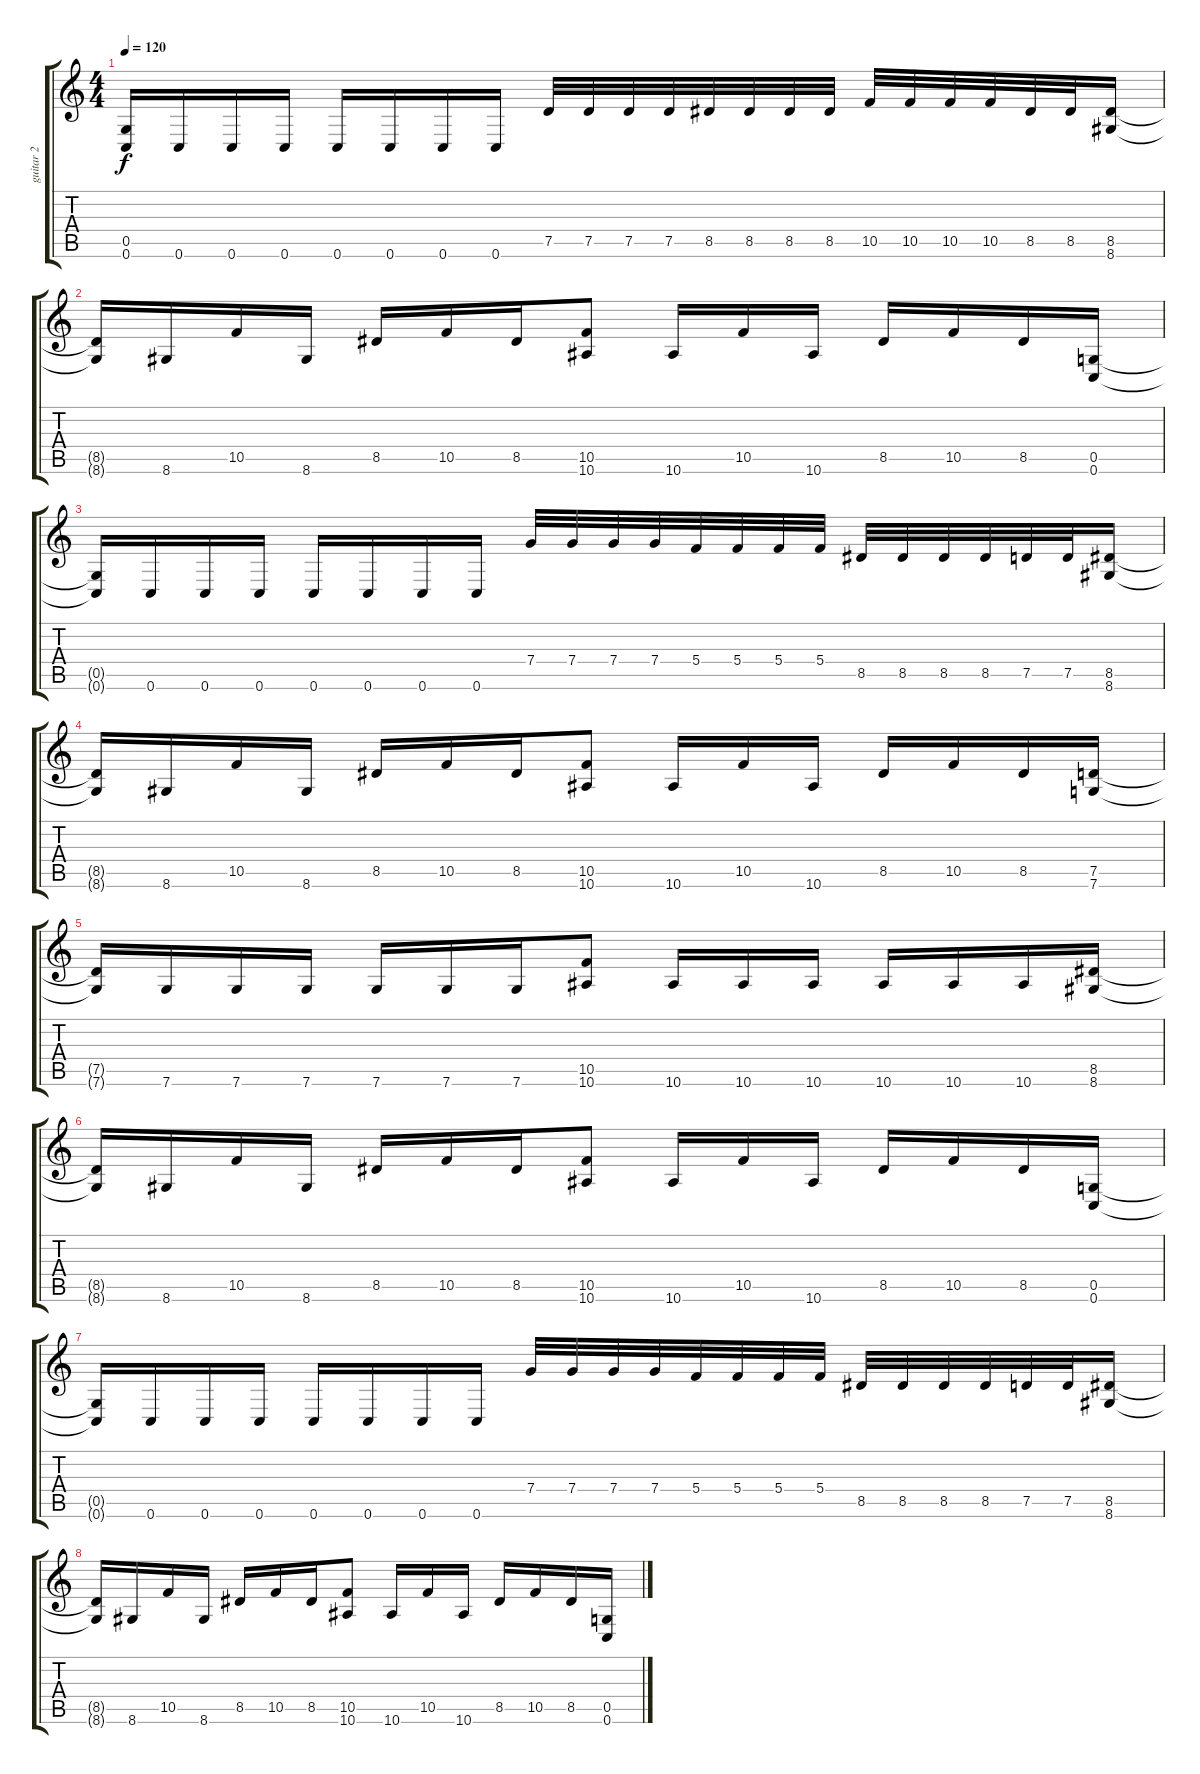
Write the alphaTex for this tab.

\track ("guitar 2" "guitar 2") {instrument overdrivenguitar}
\staff {score tabs}
\tuning (D4 A3 F3 C3 G2 C2) {hide}
\ts (4 4)
\tempo 120
\clef g2
\ks c
(0.5{t} 0.6{t}).16{dy f} 0.6.16 0.6.16 0.6.16 0.6.16 0.6.16 0.6.16 0.6.16 7.5.32 7.5.32 7.5.32 7.5.32 8.5.32 8.5.32 8.5.32 8.5.32 10.5.32 10.5.32 10.5.32 10.5.32 8.5.32 8.5.32 (8.5 8.6).16 |
(8.5{t} 8.6{t}).16 8.6.16 10.5.16 8.6.16 8.5.16 10.5.16 8.5.16 (10.5 10.6).8 10.6.16 10.5.16 10.6.16 8.5.16 10.5.16 8.5.16 (0.5 0.6).16 |
(0.5{t} 0.6{t}).16 0.6.16 0.6.16 0.6.16 0.6.16 0.6.16 0.6.16 0.6.16 7.4.32 7.4.32 7.4.32 7.4.32 5.4.32 5.4.32 5.4.32 5.4.32 8.5.32 8.5.32 8.5.32 8.5.32 7.5.32 7.5.32 (8.5 8.6).16 |
(8.5{t} 8.6{t}).16 8.6.16 10.5.16 8.6.16 8.5.16 10.5.16 8.5.16 (10.5 10.6).8 10.6.16 10.5.16 10.6.16 8.5.16 10.5.16 8.5.16 (7.5 7.6).16 |
(7.5{t} 7.6{t}).16 7.6.16 7.6.16 7.6.16 7.6.16 7.6.16 7.6.16 (10.5 10.6).8 10.6.16 10.6.16 10.6.16 10.6.16 10.6.16 10.6.16 (8.5 8.6).16 |
(8.5{t} 8.6{t}).16 8.6.16 10.5.16 8.6.16 8.5.16 10.5.16 8.5.16 (10.5 10.6).8 10.6.16 10.5.16 10.6.16 8.5.16 10.5.16 8.5.16 (0.5 0.6).16 |
(0.5{t} 0.6{t}).16 0.6.16 0.6.16 0.6.16 0.6.16 0.6.16 0.6.16 0.6.16 7.4.32 7.4.32 7.4.32 7.4.32 5.4.32 5.4.32 5.4.32 5.4.32 8.5.32 8.5.32 8.5.32 8.5.32 7.5.32 7.5.32 (8.5 8.6).16 |
(8.5{t} 8.6{t}).16 8.6.16 10.5.16 8.6.16 8.5.16 10.5.16 8.5.16 (10.5 10.6).8 10.6.16 10.5.16 10.6.16 8.5.16 10.5.16 8.5.16 (0.5 0.6).16
